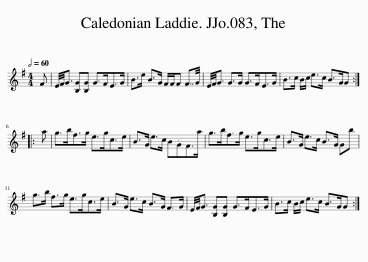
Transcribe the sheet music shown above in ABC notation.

X:1
L:1/8
Q:1/2=60
M:4/4
I:linebreak $
K:Emin
V:1 treble
V:1
 F | E/4F/4G3/2 [B,G][B,G] G>FE>G | B>e B>G F/F/F F7/4G/4 | E/4F/4G3/2 G>G G>FE>G | B>c B/c/ e>c B>GG ::$ %5
 a | g>bf>g e>gc>e | B>G e>c B.GF>a | g>bf>g e>gc>e | B>G e>c B>G Gb |$ %10
 g>b f>g e>gc>e | B>G e>c B>G F>G | E/4F/4G3/2 [B,G][B,G] G>FE>G | B>c B/c/ e>c B>GG :| %14
